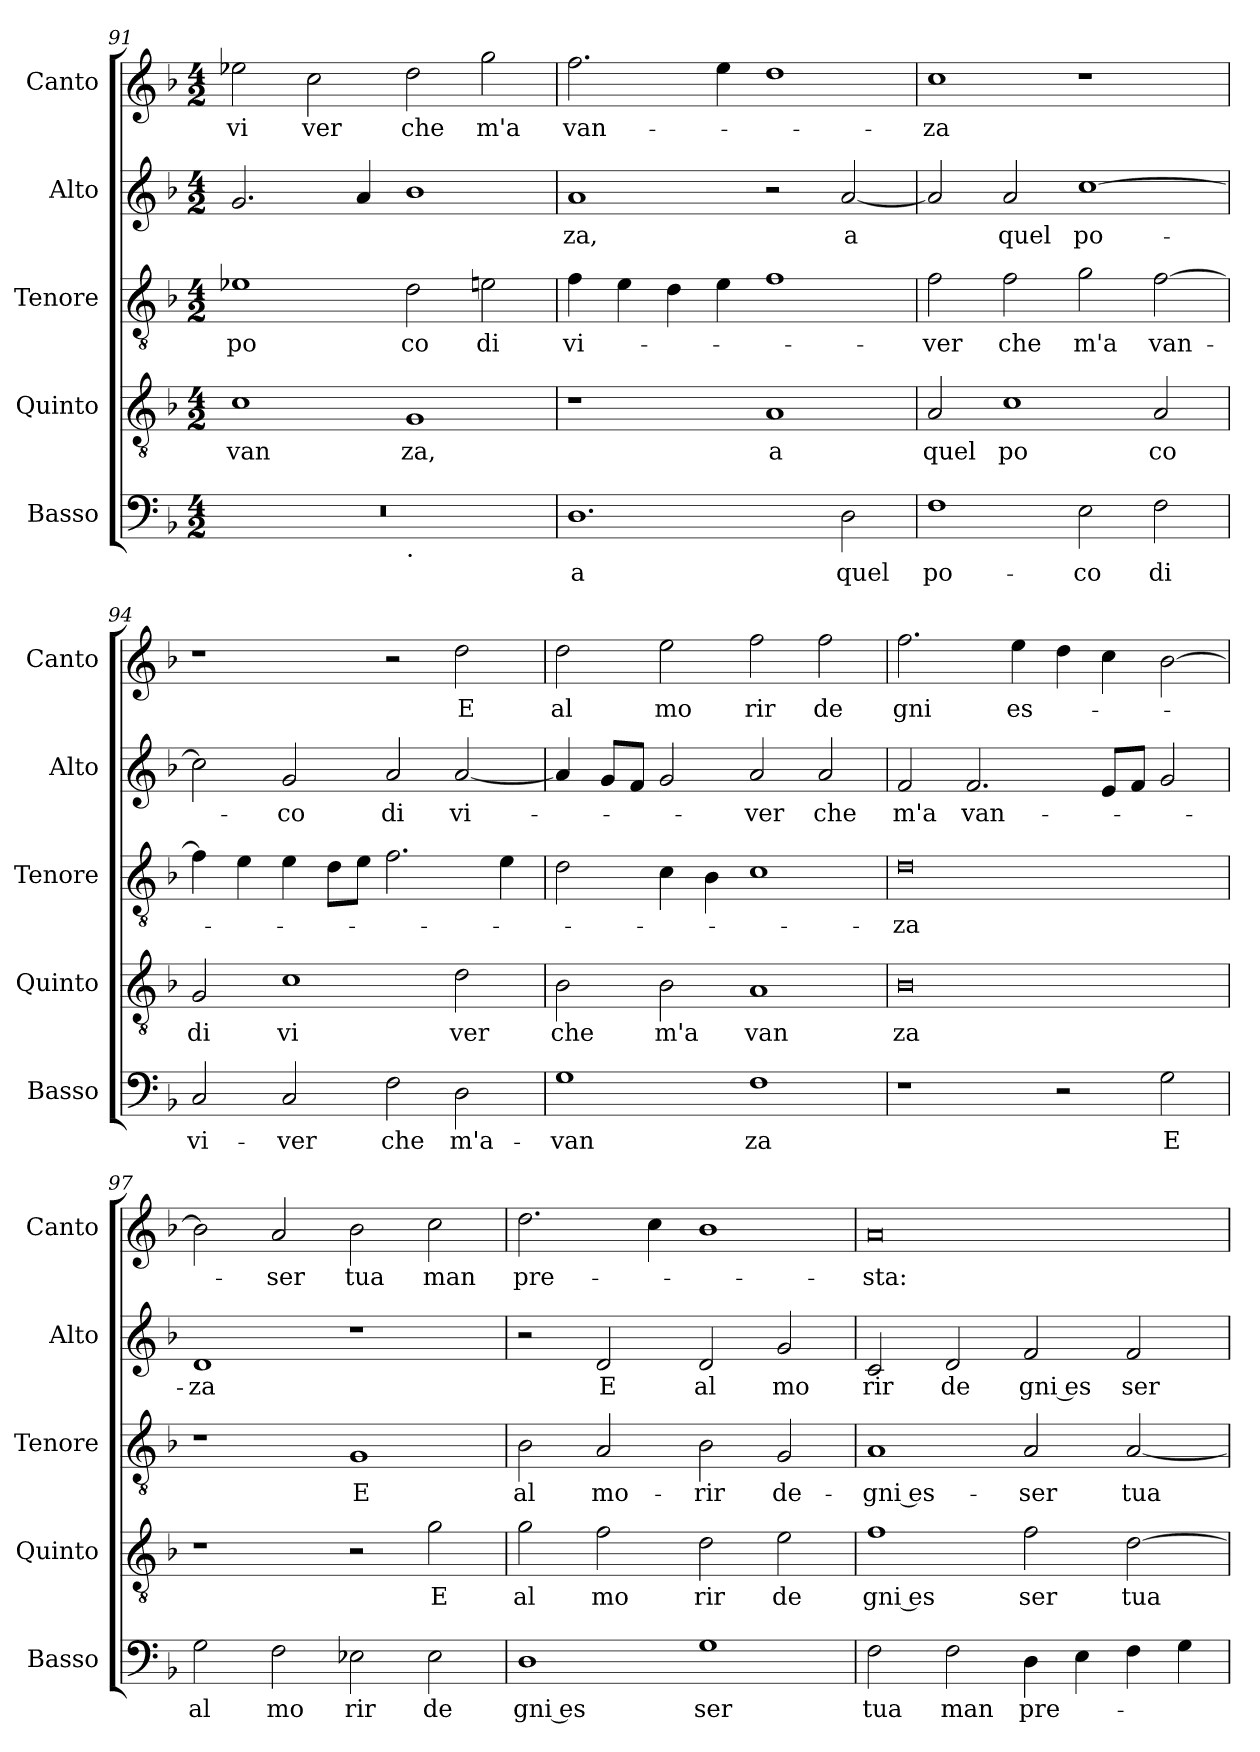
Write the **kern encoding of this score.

**kern	**text	**kern	**text	**kern	**text	**kern	**text	**kern	**text
*part5	*part5	*part4	*part4	*part3	*part3	*part2	*part2	*part1	*part1
*staff5	*staff5	*staff4	*staff4	*staff3	*staff3	*staff2	*staff2	*staff1	*staff1
*I"Basso	*	*I"Quinto	*	*I"Tenore	*	*I"Alto	*	*I"Canto	*
*I'Basso	*	*I'Quinto	*	*I'Tenore	*	*I'Alto	*	*I'Canto	*
*clefF4	*	*clefGv2	*	*clefGv2	*	*clefG2	*	*clefG2	*
*k[b-]	*	*k[b-]	*	*k[b-]	*	*k[b-]	*	*k[b-]	*
*F:	*	*F:	*	*F:	*	*F:	*	*F:	*
*M4/2	*	*M4/2	*	*M4/2	*	*M4/2	*	*M4/2	*
=91	=91	=91	=91	=91	=91	=91	=91	=91	=91
*^	*	*	*	*	*	*	*	*	*
0r	1ryy	.	1c	van	1e-X	po	2.g/	.	2ee-X\	vi
.	.	.	.	.	.	.	.	.	2cc\	ver
.	.	.	.	.	.	.	4a/	.	.	.
!	!LO:TX:b:t=.	!	!	!	!	!	!	!	!	!
.	1ryy	.	1G	za,	2d\	co	1b-	.	2dd\	che
.	.	.	.	.	2en\	di	.	.	2gg\	m'a
*v	*v	*	*	*	*	*	*	*	*	*
=92	=92	=92	=92	=92	=92	=92	=92	=92	=92
1.D	a	1r	.	4f\	vi-	1a	-za,	2.ff\	van-
.	.	.	.	4e\	.	.	.	.	.
.	.	.	.	4d\	.	.	.	.	.
.	.	.	.	4e\	.	.	.	4ee\	.
.	.	1A	a	1f	.	2r	.	1dd	.
2D\	quel	.	.	.	.	[2a/	a	.	.
=93	=93	=93	=93	=93	=93	=93	=93	=93	=93
1F	po-	2A/	quel	2f\	-ver	2a/]	.	1cc	-za
.	.	1c	po	2f\	che	2a/	quel	.	.
2E\	-co	.	.	2g\	m'a	[1cc	po-	1r	.
2F\	di	2A/	co	[2f\	van-	.	.	.	.
!!LO:PB:g=z
=94	=94	=94	=94	=94	=94	=94	=94	=94	=94
2C/	vi-	2G/	di	4f\]	.	2cc\]	.	1r	.
.	.	.	.	4e\	.	.	.	.	.
2C/	-ver	1c	vi	4e\	.	2g/	-co	.	.
.	.	.	.	8d\L	.	.	.	.	.
.	.	.	.	8e\J	.	.	.	.	.
2F\	che	.	.	2.f\	.	2a/	di	2r	.
2D\	m'a-	2d\	ver	.	.	[2a/	vi-	2dd\	E
.	.	.	.	4e\	.	.	.	.	.
=95	=95	=95	=95	=95	=95	=95	=95	=95	=95
1G	-van	2B-\	che	2d\	.	4a/]	.	2dd\	al
.	.	.	.	.	.	8g/L	.	.	.
.	.	.	.	.	.	8f/J	.	.	.
.	.	2B-\	m'a	4c\	.	2g/	.	2ee\	mo
.	.	.	.	4B-\	.	.	.	.	.
1F	za	1A	van	1c	.	2a/	-ver	2ff\	rir
.	.	.	.	.	.	2a/	che	2ff\	de
=96	=96	=96	=96	=96	=96	=96	=96	=96	=96
1r	.	0B-	za	0d	-za	2f/	m'a	2.ff\	gni
.	.	.	.	.	.	2.f/	van-	.	.
.	.	.	.	.	.	.	.	4ee\	es-
2r	.	.	.	.	.	.	.	4dd\	.
.	.	.	.	.	.	8e/L	.	4cc\	.
.	.	.	.	.	.	8f/J	.	.	.
2G\	E	.	.	.	.	2g/	.	[2b-\	.
=97	=97	=97	=97	=97	=97	=97	=97	=97	=97
2G\	al	1r	.	1r	.	1d	-za	2b-\]	.
2F\	mo	.	.	.	.	.	.	2a/	-ser
2E-X\	rir	2r	.	1G	E	1r	.	2b-\	tua
2E-\	de	2g\	E	.	.	.	.	2cc\	man
!!LO:LB:g=z
=98	=98	=98	=98	=98	=98	=98	=98	=98	=98
1D	gni es	2g\	al	2B-\	al	2r	.	2.dd\	pre-
.	.	2f\	mo	2A/	mo-	2d/	E	.	.
.	.	.	.	.	.	.	.	4cc\	.
1G	ser	2d\	rir	2B-\	-rir	2d/	al	1b-	.
.	.	2e\	de	2G/	de-	2g/	mo	.	.
=99	=99	=99	=99	=99	=99	=99	=99	=99	=99
2F\	tua	1f	gni es	1A	gni es-	2c/	rir	0a	-sta:
2F\	man	.	.	.	.	2d/	de	.	.
4D\	pre-	2f\	ser	2A/	-ser	2f/	gni es	.	.
4E\	.	.	.	.	.	.	.	.	.
4F\	.	[2d\	tua	[2A/	tua	2f/	ser	.	.
4G\	.	.	.	.	.	.	.	.	.
=	=	=	=	=	=	=	=	=	=
*-	*-	*-	*-	*-	*-	*-	*-	*-	*-
